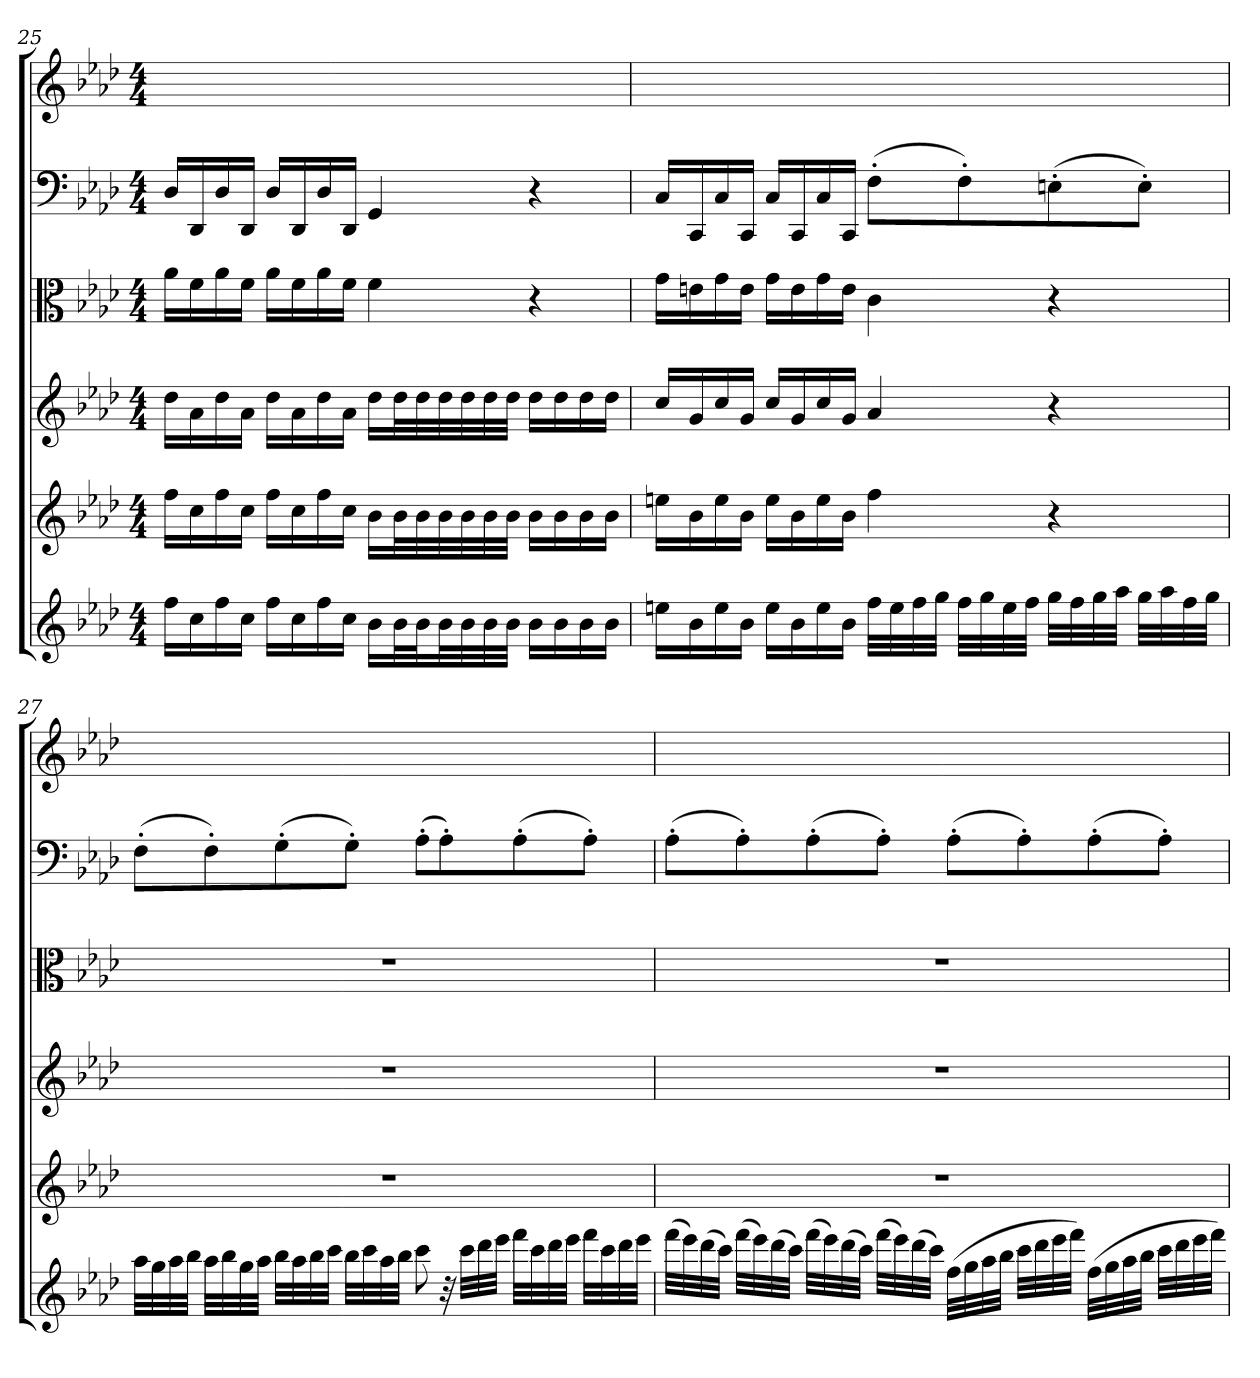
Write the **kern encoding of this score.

**kern	**kern	**kern	**kern	**kern	**kern
*part6	*part5	*part4	*part3	*part2	*part1
*staff6	*staff5	*staff4	*staff3	*staff2	*staff1
*clefG2	*clefG2	*clefG2	*clefC3	*clefF4	*clefG2
*k[b-e-a-d-]	*k[b-e-a-d-]	*k[b-e-a-d-]	*k[b-e-a-d-]	*k[b-e-a-d-]	*k[b-e-a-d-]
*f:	*f:	*f:	*f:	*f:	*f:
*M4/4	*M4/4	*M4/4	*M4/4	*M4/4	*M4/4
=25	=25	=25	=25	=25	=25
16ff\LL	16ff\LL	16dd-\LL	16a-\LL	16D-/LL	1ryy
16cc\	16cc\	16a-\	16f\	16DD-/	.
16ff\	16ff\	16dd-\	16a-\	16D-/	.
16cc\JJ	16cc\JJ	16a-\JJ	16f\JJ	16DD-/JJ	.
16ff\LL	16ff\LL	16dd-\LL	16a-\LL	16D-/LL	.
16cc\	16cc\	16a-\	16f\	16DD-/	.
16ff\	16ff\	16dd-\	16a-\	16D-/	.
16cc\JJ	16cc\JJ	16a-\JJ	16f\JJ	16DD-/JJ	.
16b-\LL	16b-\LL	16dd-\LL	4f\	4GG/	.
32b-\L	32b-\L	32dd-\L	.	.	.
32b-\J	32b-\	32dd-\	.	.	.
32b-\L	32b-\	32dd-\	.	.	.
32b-\	32b-\	32dd-\	.	.	.
32b-\	32b-\	32dd-\	.	.	.
32b-\JJJ	32b-\JJJ	32dd-\JJJ	.	.	.
16b-\LL	16b-\LL	16dd-\LL	4r	4r	.
16b-\	16b-\	16dd-\	.	.	.
16b-\	16b-\	16dd-\	.	.	.
16b-\JJ	16b-\JJ	16dd-\JJ	.	.	.
=26	=26	=26	=26	=26	=26
16een\LL	16een\LL	16cc/LL	16g\LL	16C/LL	1ryy
16b-\	16b-\	16g/	16en\	16CC/	.
16ee\	16ee\	16cc/	16g\	16C/	.
16b-\JJ	16b-\JJ	16g/JJ	16e\JJ	16CC/JJ	.
16ee\LL	16ee\LL	16cc/LL	16g\LL	16C/LL	.
16b-\	16b-\	16g/	16e\	16CC/	.
16ee\	16ee\	16cc/	16g\	16C/	.
16b-\JJ	16b-\JJ	16g/JJ	16e\JJ	16CC/JJ	.
32ff\LLL	4ff\	4a-/	4c\	(8F'\L	.
32ee\	.	.	.	.	.
32ff\	.	.	.	.	.
32gg\JJJ	.	.	.	.	.
32ff\LLL	.	.	.	8F'\)	.
32gg\	.	.	.	.	.
32ee\	.	.	.	.	.
32ff\JJJ	.	.	.	.	.
32gg\LLL	4r	4r	4r	(8En'\	.
32ff\	.	.	.	.	.
32gg\	.	.	.	.	.
32aa-\JJJ	.	.	.	.	.
32gg\LLL	.	.	.	8E'\J)	.
32aa-\	.	.	.	.	.
32ff\	.	.	.	.	.
32gg\JJJ	.	.	.	.	.
=27	=27	=27	=27	=27	=27
32aa-\LLL	1r	1r	1r	(8F'\L	1ryy
32gg\	.	.	.	.	.
32aa-\	.	.	.	.	.
32bb-\JJJ	.	.	.	.	.
32aa-\LLL	.	.	.	8F'\)	.
32bb-\	.	.	.	.	.
32gg\	.	.	.	.	.
32aa-\JJJ	.	.	.	.	.
32bb-\LLL	.	.	.	(8G'\	.
32aa-\	.	.	.	.	.
32bb-\	.	.	.	.	.
32ccc\JJJ	.	.	.	.	.
32bb-\LLL	.	.	.	8G'\J)	.
32ccc\	.	.	.	.	.
32aa-\	.	.	.	.	.
32bb-\JJJ	.	.	.	.	.
8ccc\	.	.	.	(8A-'\L	.
32r	.	.	.	8A-'\)	.
32ccc\LLL	.	.	.	.	.
32ddd-\	.	.	.	.	.
32eee-\JJJ	.	.	.	.	.
32fff\LLL	.	.	.	(8A-'\	.
32ccc\	.	.	.	.	.
32ddd-\	.	.	.	.	.
32eee-\JJJ	.	.	.	.	.
32fff\LLL	.	.	.	8A-'\J)	.
32ccc\	.	.	.	.	.
32ddd-\	.	.	.	.	.
32eee-\JJJ	.	.	.	.	.
=28	=28	=28	=28	=28	=28
(32fff\LLL	1r	1r	1r	(8A-'\L	1ryy
32eee-\)	.	.	.	.	.
(32ddd-\	.	.	.	.	.
32ccc\JJJ)	.	.	.	.	.
(32fff\LLL	.	.	.	8A-'\)	.
32eee-\)	.	.	.	.	.
(32ddd-\	.	.	.	.	.
32ccc\JJJ)	.	.	.	.	.
(32fff\LLL	.	.	.	(8A-'\	.
32eee-\)	.	.	.	.	.
(32ddd-\	.	.	.	.	.
32ccc\JJJ)	.	.	.	.	.
(32fff\LLL	.	.	.	8A-'\J)	.
32eee-\)	.	.	.	.	.
(32ddd-\	.	.	.	.	.
32ccc\JJJ)	.	.	.	.	.
(32ff\LLL	.	.	.	(8A-'\L	.
32gg\	.	.	.	.	.
32aa-\	.	.	.	.	.
32bb-\JJJ	.	.	.	.	.
32ccc\LLL	.	.	.	8A-'\)	.
32ddd-\	.	.	.	.	.
32eee-\	.	.	.	.	.
32fff\JJJ)	.	.	.	.	.
(32ff\LLL	.	.	.	(8A-'\	.
32gg\	.	.	.	.	.
32aa-\	.	.	.	.	.
32bb-\JJJ	.	.	.	.	.
32ccc\LLL	.	.	.	8A-'\J)	.
32ddd-\	.	.	.	.	.
32eee-\	.	.	.	.	.
32fff\JJJ)	.	.	.	.	.
=	=	=	=	=	=
*-	*-	*-	*-	*-	*-
